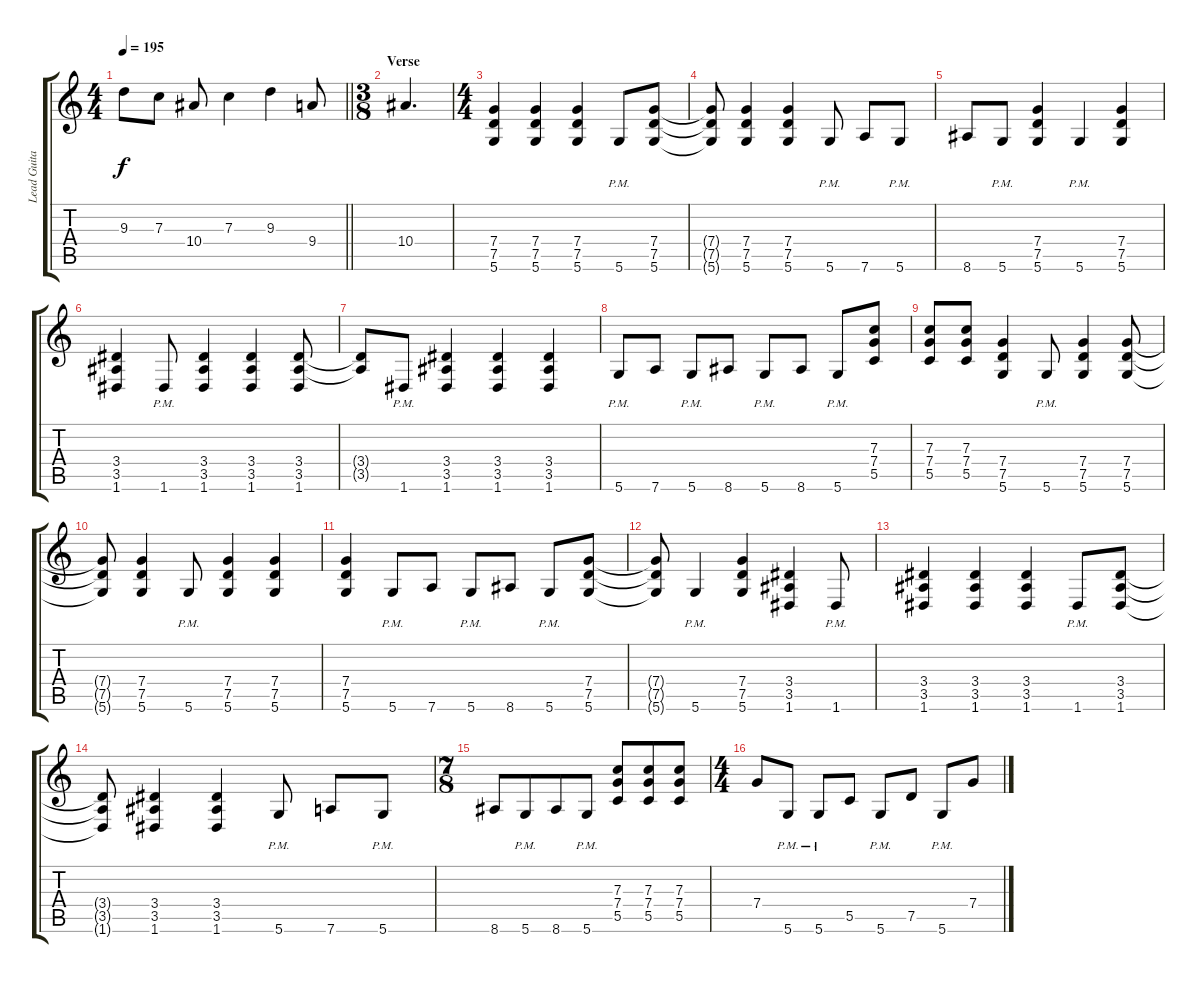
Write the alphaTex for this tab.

\track ("Lead Guitar" "Lead Guita") {instrument overdrivenguitar}
\staff {score tabs}
\tuning (D4 A3 F3 C3 G2 D2) {hide}
\ts (4 4)
\tempo 195
\clef g2
\barLineRight lightlight
\ks c
9.3.8{dy f} 7.3.8 10.4.8 7.3.4 9.3.4 9.4.8 |
\ts (3 8)
\section ("" "Verse")
10.4.4{d} |
\ts (4 4)
(7.4 7.5 5.6).4 (7.4 7.5 5.6).4 (7.4 7.5 5.6).4 5.6{pm}.8 (7.4 7.5 5.6).8 |
(7.4{t} 7.5{t} 5.6{t}).8 (7.4 7.5 5.6).4 (7.4 7.5 5.6).4 5.6{pm}.8 7.6.8 5.6{pm}.8 |
8.6.8 5.6{pm}.8 (7.4 7.5 5.6).4 5.6{pm}.4 (7.4 7.5 5.6).4 |
(3.4 3.5 1.6).4 1.6{pm}.8 (3.4 3.5 1.6).4 (3.4 3.5 1.6).4 (3.4 3.5 1.6).8 |
(3.4{t} 3.5{t}).8 1.6{pm}.8 (3.4 3.5 1.6).4 (3.4 3.5 1.6).4 (3.4 3.5 1.6).4 |
5.6{pm}.8 7.6.8 5.6{pm}.8 8.6.8 5.6{pm}.8 8.6.8 5.6{pm}.8 (7.3 7.4 5.5).8 |
(7.3 7.4 5.5).8 (7.3 7.4 5.5).8 (7.4 7.5 5.6).4 5.6{pm}.8 (7.4 7.5 5.6).4 (7.4 7.5 5.6).8 |
(7.4{t} 7.5{t} 5.6{t}).8 (7.4 7.5 5.6).4 5.6{pm}.8 (7.4 7.5 5.6).4 (7.4 7.5 5.6).4 |
(7.4 7.5 5.6).4 5.6{pm}.8 7.6.8 5.6{pm}.8 8.6.8 5.6{pm}.8 (7.4 7.5 5.6).8 |
(7.4{t} 7.5{t} 5.6{t}).8 5.6{pm}.4 (7.4 7.5 5.6).4 (3.4 3.5 1.6).4 1.6{pm}.8 |
(3.4 3.5 1.6).4 (3.4 3.5 1.6).4 (3.4 3.5 1.6).4 1.6{pm}.8 (3.4 3.5 1.6).8 |
(3.4{t} 3.5{t} 1.6{t}).8 (3.4 3.5 1.6).4 (3.4 3.5 1.6).4 5.6{pm}.8 7.6.8 5.6{pm}.8 |
\ts (7 8)
8.6.8 5.6{pm}.8 8.6.8 5.6{pm}.8 (7.3 7.4 5.5).8 (7.3 7.4 5.5).8 (7.3 7.4 5.5).8 |
\ts (4 4)
7.4.8 5.6{pm}.8 5.6{pm}.8 5.5.8 5.6{pm}.8 7.5.8 5.6{pm}.8 7.4.8
